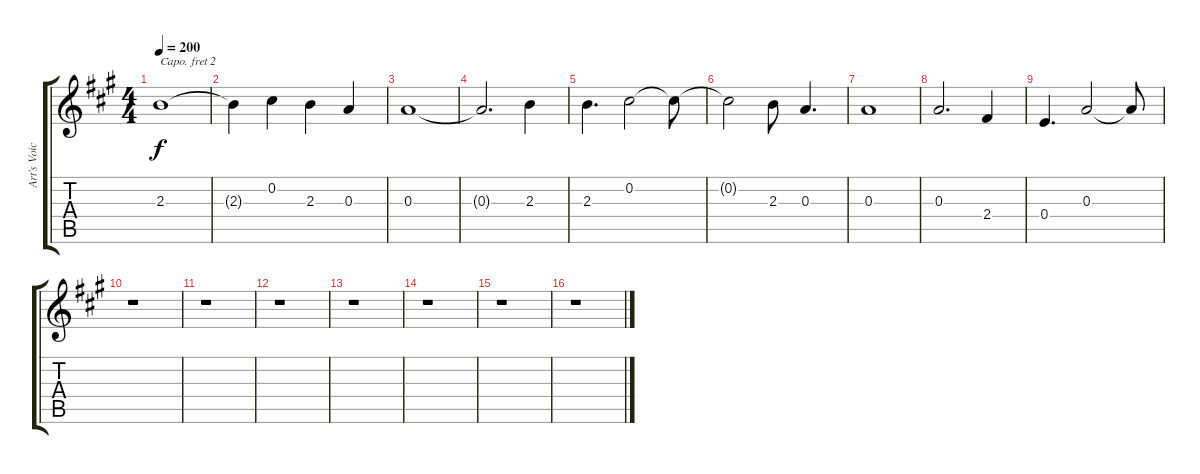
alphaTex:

\track ("Art's Voice" "Art's Voic") {instrument electricguitarclean}
\staff {score tabs}
\capo 2
\tuning (E4 B3 G3 D3 A2 E2) {hide}
\ts (4 4)
\tempo 200
\clef g2
\ks a
2.3.1{dy f} |
2.3{t}.4 0.2.4 2.3.4 0.3.4 |
0.3.1 |
0.3{t}.2{d} 2.3.4 |
2.3.4{d} 0.2.2 0.2{t}.8 |
0.2{t}.2 2.3.8 0.3.4{d} |
0.3.1 |
0.3.2{d} 2.4.4 |
0.4.4{d} 0.3.2 0.3{t}.8 |
r.1 |
r.1 |
r.1 |
r.1 |
r.1 |
r.1 |
r.1
